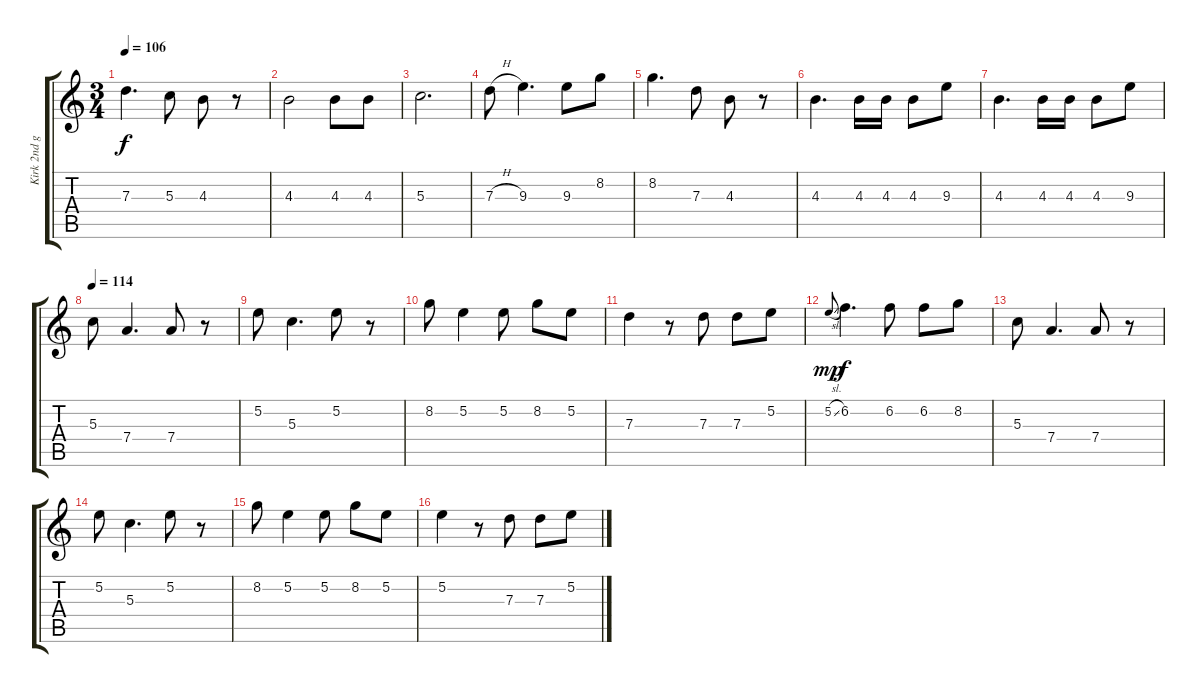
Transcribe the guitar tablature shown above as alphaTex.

\track ("Kirk 2nd guitar" "Kirk 2nd g") {instrument distortionguitar}
\staff {score tabs}
\tuning (E4 B3 G3 D3 A2 E2) {hide}
\ts (3 4)
\tempo 106
\clef g2
\ks c
7.3.4{d dy f} 5.3.8 4.3.8 r.8 |
4.3.2 4.3.8 4.3.8 |
5.3.2{d} |
7.3{h}.8 9.3.4{d} 9.3.8 8.2.8 |
8.2.4{d} 7.3.8 4.3.8 r.8 |
4.3.4{d} 4.3.16 4.3.16 4.3.8 9.3.8 |
4.3.4{d} 4.3.16 4.3.16 4.3.8 9.3.8 |
\tempo 114
5.3.8 7.4.4{d} 7.4.8 r.8 |
5.2.8 5.3.4{d} 5.2.8 r.8 |
8.2.8 5.2.4 5.2.8 8.2.8 5.2.8 |
7.3.4 r.8 7.3.8 7.3.8 5.2.8 |
5.2{sl}.8{gr onbeat dy mp} 6.2.4{d dy f} 6.2.8 6.2.8 8.2.8 |
5.3.8 7.4.4{d} 7.4.8 r.8 |
5.2.8 5.3.4{d} 5.2.8 r.8 |
8.2.8 5.2.4 5.2.8 8.2.8 5.2.8 |
5.2.4 r.8 7.3.8 7.3.8 5.2.8
